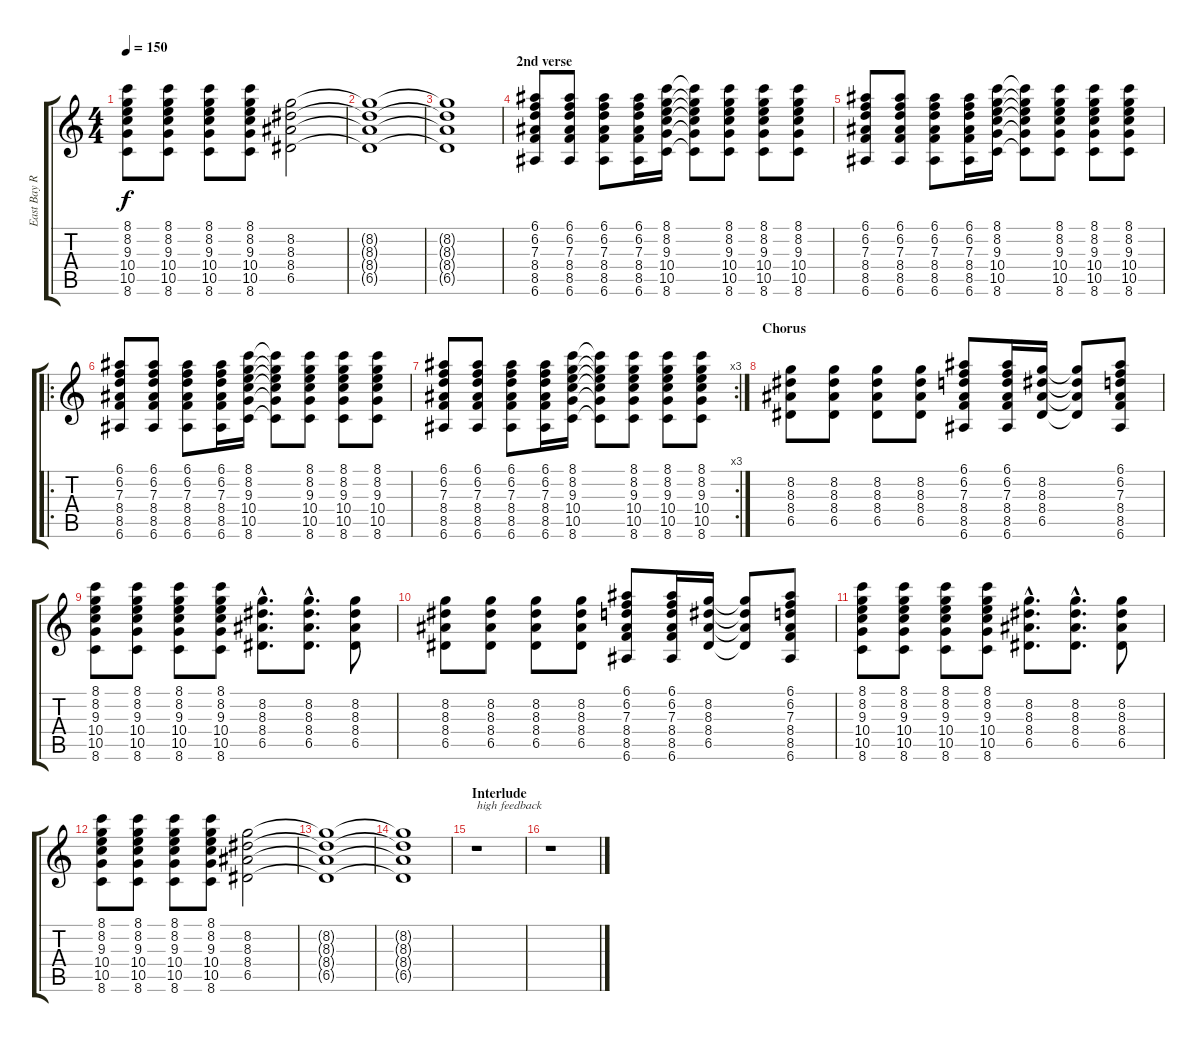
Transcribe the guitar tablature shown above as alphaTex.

\track ("East Bay Ray" "East Bay R") {instrument overdrivenguitar}
\staff {score tabs}
\tuning (E4 B3 G3 D3 A2 E2) {hide}
\ts (4 4)
\tempo 150
\clef g2
\ks c
(8.1 8.2 9.3 10.4 10.5 8.6).8{dy f} (8.1 8.2 9.3 10.4 10.5 8.6).8 (8.1 8.2 9.3 10.4 10.5 8.6).8 (8.1 8.2 9.3 10.4 10.5 8.6).8 (8.2 8.3 8.4 6.5).2 |
(8.2{t} 8.3{t} 8.4{t} 6.5{t}).1 |
(8.2{t} 8.3{t} 8.4{t} 6.5{t}).1 |
\section ("" "2nd verse")
(6.1 6.2 7.3 8.4 8.5 6.6).8 (6.1 6.2 7.3 8.4 8.5 6.6).8 (6.1 6.2 7.3 8.4 8.5 6.6).8 (6.1 6.2 7.3 8.4 8.5 6.6).16 (8.1 8.2 9.3 10.4 10.5 8.6).16 (8.1{t} 8.2{t} 9.3{t} 10.4{t} 10.5{t} 8.6{t}).8 (8.1 8.2 9.3 10.4 10.5 8.6).8 (8.1 8.2 9.3 10.4 10.5 8.6).8 (8.1 8.2 9.3 10.4 10.5 8.6).8 |
(6.1 6.2 7.3 8.4 8.5 6.6).8 (6.1 6.2 7.3 8.4 8.5 6.6).8 (6.1 6.2 7.3 8.4 8.5 6.6).8 (6.1 6.2 7.3 8.4 8.5 6.6).16 (8.1 8.2 9.3 10.4 10.5 8.6).16 (8.1{t} 8.2{t} 9.3{t} 10.4{t} 10.5{t} 8.6{t}).8 (8.1 8.2 9.3 10.4 10.5 8.6).8 (8.1 8.2 9.3 10.4 10.5 8.6).8 (8.1 8.2 9.3 10.4 10.5 8.6).8 |
\ro
(6.1 6.2 7.3 8.4 8.5 6.6).8 (6.1 6.2 7.3 8.4 8.5 6.6).8 (6.1 6.2 7.3 8.4 8.5 6.6).8 (6.1 6.2 7.3 8.4 8.5 6.6).16 (8.1 8.2 9.3 10.4 10.5 8.6).16 (8.1{t} 8.2{t} 9.3{t} 10.4{t} 10.5{t} 8.6{t}).8 (8.1 8.2 9.3 10.4 10.5 8.6).8 (8.1 8.2 9.3 10.4 10.5 8.6).8 (8.1 8.2 9.3 10.4 10.5 8.6).8 |
\rc 3
(6.1 6.2 7.3 8.4 8.5 6.6).8 (6.1 6.2 7.3 8.4 8.5 6.6).8 (6.1 6.2 7.3 8.4 8.5 6.6).8 (6.1 6.2 7.3 8.4 8.5 6.6).16 (8.1 8.2 9.3 10.4 10.5 8.6).16 (8.1{t} 8.2{t} 9.3{t} 10.4{t} 10.5{t} 8.6{t}).8 (8.1 8.2 9.3 10.4 10.5 8.6).8 (8.1 8.2 9.3 10.4 10.5 8.6).8 (8.1 8.2 9.3 10.4 10.5 8.6).8 |
\section ("" "Chorus")
(8.2 8.3 8.4 6.5).8 (8.2 8.3 8.4 6.5).8 (8.2 8.3 8.4 6.5).8 (8.2 8.3 8.4 6.5).8 (6.1 6.2 7.3 8.4 8.5 6.6).8 (6.1 6.2 7.3 8.4 8.5 6.6).16 (8.2 8.3 8.4 6.5).16 (8.2{t} 8.3{t} 8.4{t} 6.5{t}).8 (6.1 6.2 7.3 8.4 8.5 6.6).8 |
(8.1 8.2 9.3 10.4 10.5 8.6).8 (8.1 8.2 9.3 10.4 10.5 8.6).8 (8.1 8.2 9.3 10.4 10.5 8.6).8 (8.1 8.2 9.3 10.4 10.5 8.6).8 (8.2{hac} 8.3{hac} 8.4{hac} 6.5{hac}).8{d} (8.2{hac} 8.3{hac} 8.4{hac} 6.5{hac}).8{d} (8.2 8.3 8.4 6.5).8 |
(8.2 8.3 8.4 6.5).8 (8.2 8.3 8.4 6.5).8 (8.2 8.3 8.4 6.5).8 (8.2 8.3 8.4 6.5).8 (6.1 6.2 7.3 8.4 8.5 6.6).8 (6.1 6.2 7.3 8.4 8.5 6.6).16 (8.2 8.3 8.4 6.5).16 (8.2{t} 8.3{t} 8.4{t} 6.5{t}).8 (6.1 6.2 7.3 8.4 8.5 6.6).8 |
(8.1 8.2 9.3 10.4 10.5 8.6).8 (8.1 8.2 9.3 10.4 10.5 8.6).8 (8.1 8.2 9.3 10.4 10.5 8.6).8 (8.1 8.2 9.3 10.4 10.5 8.6).8 (8.2{hac} 8.3{hac} 8.4{hac} 6.5{hac}).8{d} (8.2{hac} 8.3{hac} 8.4{hac} 6.5{hac}).8{d} (8.2 8.3 8.4 6.5).8 |
(8.1 8.2 9.3 10.4 10.5 8.6).8 (8.1 8.2 9.3 10.4 10.5 8.6).8 (8.1 8.2 9.3 10.4 10.5 8.6).8 (8.1 8.2 9.3 10.4 10.5 8.6).8 (8.2 8.3 8.4 6.5).2 |
(8.2{t} 8.3{t} 8.4{t} 6.5{t}).1 |
(8.2{t} 8.3{t} 8.4{t} 6.5{t}).1 |
\section ("" "Interlude")
r.1{txt "high feedback"} |
r.1
